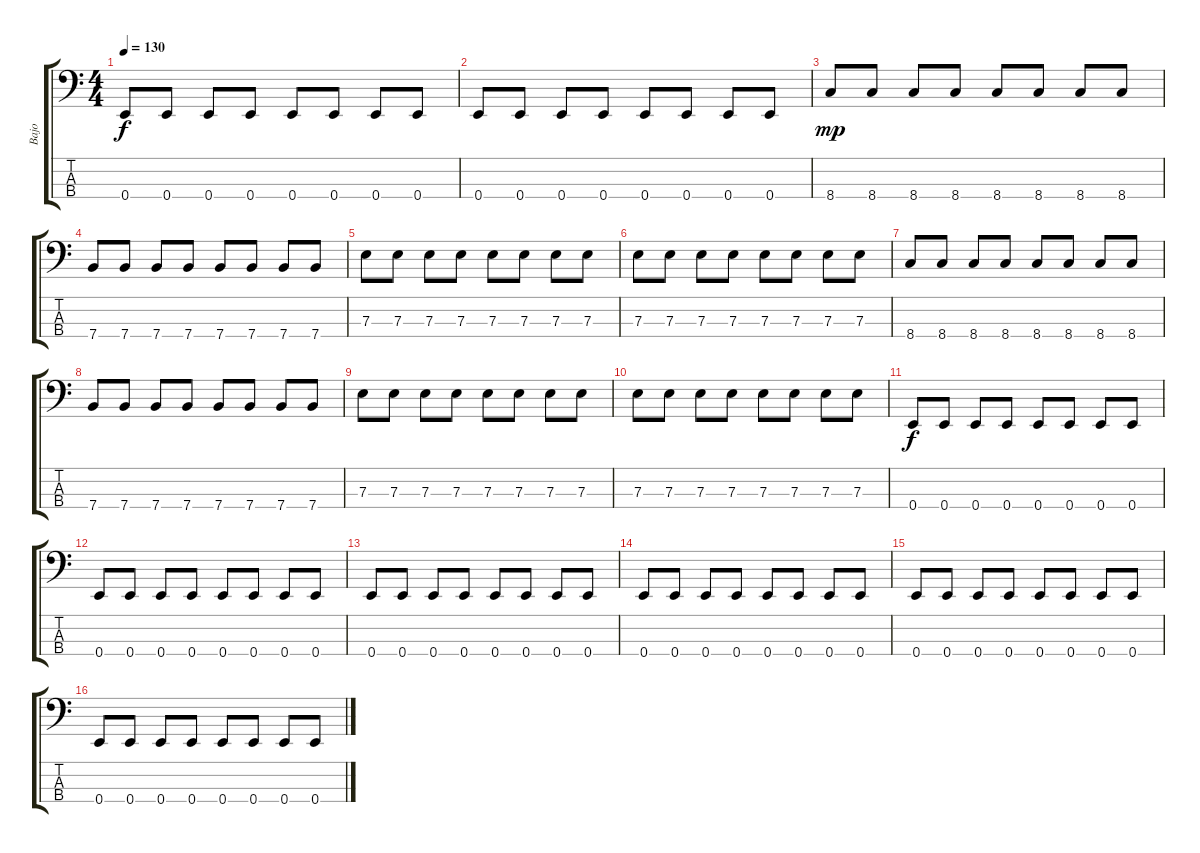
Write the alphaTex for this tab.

\track ("Bajo" "Bajo") {instrument electricbasspick}
\staff {score tabs}
\tuning (G2 D2 A1 E1) {hide}
\ts (4 4)
\tempo 130
\clef f4
\ks c
0.4.8{dy f} 0.4.8 0.4.8 0.4.8 0.4.8 0.4.8 0.4.8 0.4.8 |
0.4.8 0.4.8 0.4.8 0.4.8 0.4.8 0.4.8 0.4.8 0.4.8 |
8.4.8{dy mp} 8.4.8 8.4.8 8.4.8 8.4.8 8.4.8 8.4.8 8.4.8 |
7.4.8 7.4.8 7.4.8 7.4.8 7.4.8 7.4.8 7.4.8 7.4.8 |
7.3.8 7.3.8 7.3.8 7.3.8 7.3.8 7.3.8 7.3.8 7.3.8 |
7.3.8 7.3.8 7.3.8 7.3.8 7.3.8 7.3.8 7.3.8 7.3.8 |
8.4.8 8.4.8 8.4.8 8.4.8 8.4.8 8.4.8 8.4.8 8.4.8 |
7.4.8 7.4.8 7.4.8 7.4.8 7.4.8 7.4.8 7.4.8 7.4.8 |
7.3.8 7.3.8 7.3.8 7.3.8 7.3.8 7.3.8 7.3.8 7.3.8 |
7.3.8 7.3.8 7.3.8 7.3.8 7.3.8 7.3.8 7.3.8 7.3.8 |
0.4.8{dy f} 0.4.8 0.4.8 0.4.8 0.4.8 0.4.8 0.4.8 0.4.8 |
0.4.8 0.4.8 0.4.8 0.4.8 0.4.8 0.4.8 0.4.8 0.4.8 |
0.4.8 0.4.8 0.4.8 0.4.8 0.4.8 0.4.8 0.4.8 0.4.8 |
0.4.8 0.4.8 0.4.8 0.4.8 0.4.8 0.4.8 0.4.8 0.4.8 |
0.4.8 0.4.8 0.4.8 0.4.8 0.4.8 0.4.8 0.4.8 0.4.8 |
0.4.8 0.4.8 0.4.8 0.4.8 0.4.8 0.4.8 0.4.8 0.4.8
